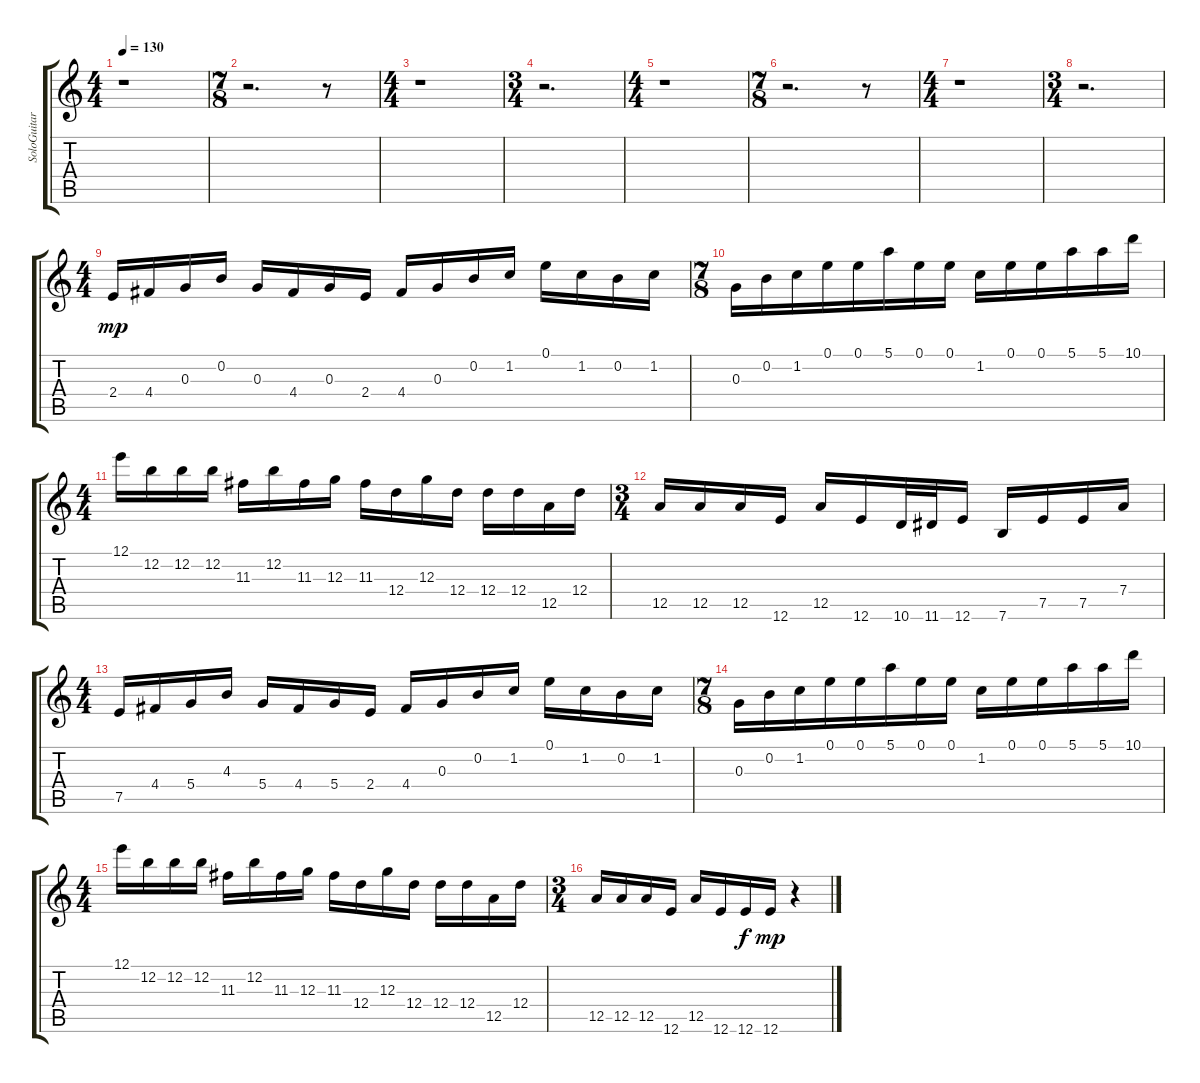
\track ("SoloGuitar" "SoloGuitar") {instrument distortionguitar}
\staff {score tabs}
\tuning (E4 B3 G3 D3 A2 E2) {hide}
\ts (4 4)
\tempo 130
\clef g2
\ks c
r.1{dy f} |
\ts (7 8)
r.2{d} r.8 |
\ts (4 4)
r.1 |
\ts (3 4)
r.2{d} |
\ts (4 4)
r.1 |
\ts (7 8)
r.2{d} r.8 |
\ts (4 4)
r.1 |
\ts (3 4)
r.2{d} |
\ts (4 4)
2.4.16{dy mp} 4.4.16 0.3.16 0.2.16 0.3.16 4.4.16 0.3.16 2.4.16 4.4.16 0.3.16 0.2.16 1.2.16 0.1.16 1.2.16 0.2.16 1.2.16 |
\ts (7 8)
0.3.16 0.2.16 1.2.16 0.1.16 0.1.16 5.1.16 0.1.16 0.1.16 1.2.16 0.1.16 0.1.16 5.1.16 5.1.16 10.1.16 |
\ts (4 4)
12.1.16 12.2.16 12.2.16 12.2.16 11.3.16 12.2.16 11.3.16 12.3.16 11.3.16 12.4.16 12.3.16 12.4.16 12.4.16 12.4.16 12.5.16 12.4.16 |
\ts (3 4)
12.5.16 12.5.16 12.5.16 12.6.16 12.5.16 12.6.16 10.6.32 11.6.32 12.6.16 7.6.16 7.5.16 7.5.16 7.4.16 |
\ts (4 4)
7.5.16 4.4.16 5.4.16 4.3.16 5.4.16 4.4.16 5.4.16 2.4.16 4.4.16 0.3.16 0.2.16 1.2.16 0.1.16 1.2.16 0.2.16 1.2.16 |
\ts (7 8)
0.3.16 0.2.16 1.2.16 0.1.16 0.1.16 5.1.16 0.1.16 0.1.16 1.2.16 0.1.16 0.1.16 5.1.16 5.1.16 10.1.16 |
\ts (4 4)
12.1.16 12.2.16 12.2.16 12.2.16 11.3.16 12.2.16 11.3.16 12.3.16 11.3.16 12.4.16 12.3.16 12.4.16 12.4.16 12.4.16 12.5.16 12.4.16 |
\ts (3 4)
12.5.16 12.5.16 12.5.16 12.6.16 12.5.16 12.6.16 12.6.16{dy f} 12.6.16{dy mp} r.4
